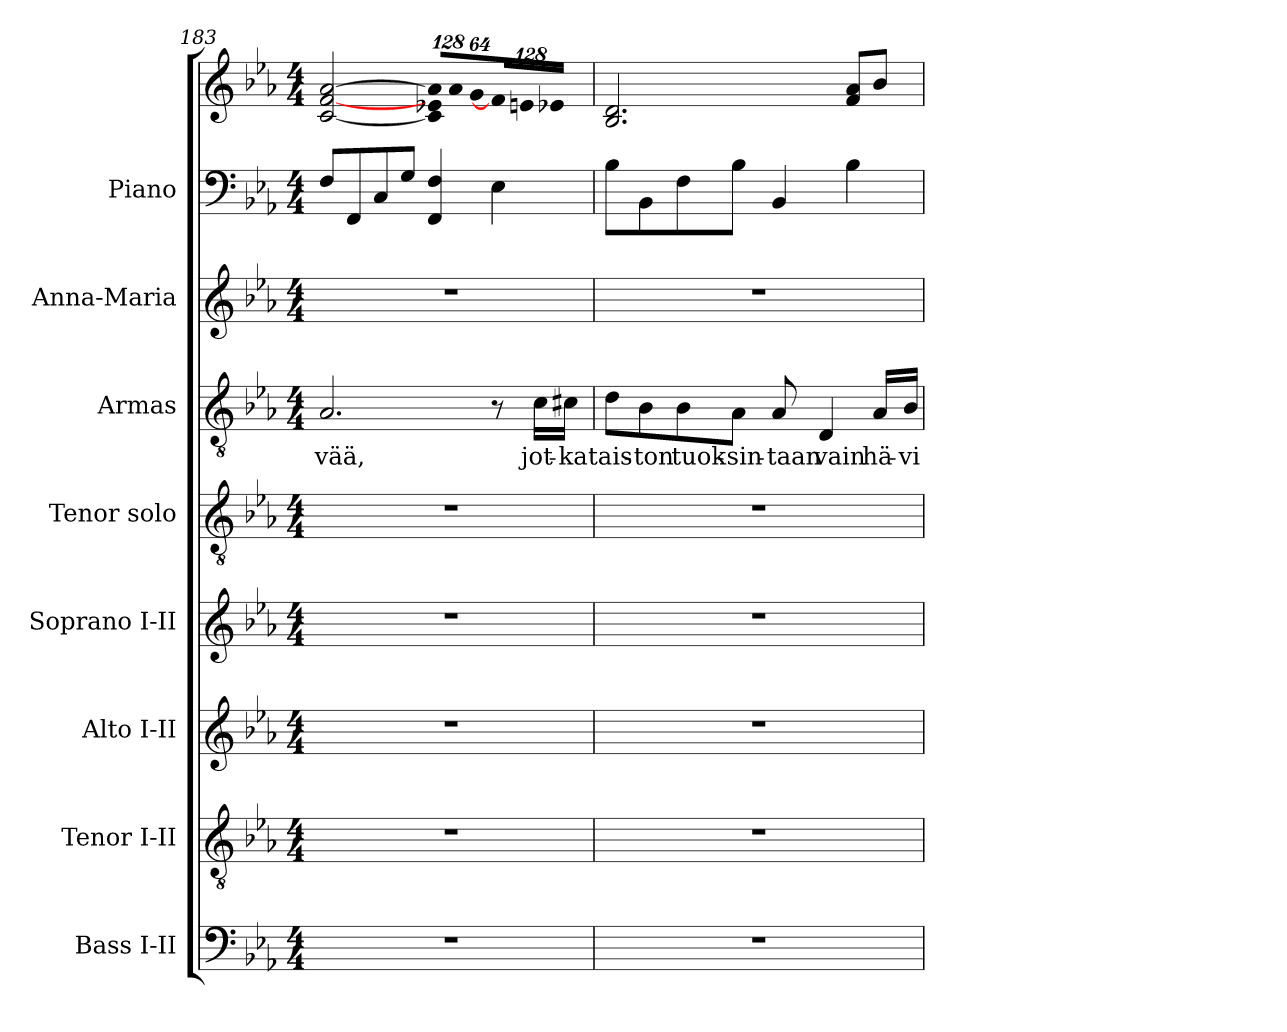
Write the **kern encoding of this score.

**kern	**kern	**kern	**kern	**kern	**kern	**text	**kern	**kern	**kern
*part8	*part7	*part6	*part5	*part4	*part3	*part3	*part2	*part1	*part1
*staff9	*staff8	*staff7	*staff6	*staff5	*staff4	*staff4	*staff3	*staff2	*staff1
*I"Bass I-II	*I"Tenor I-II	*I"Alto I-II	*I"Soprano I-II	*I"Tenor solo	*I"Armas	*	*I"Anna-Maria	*I"Piano	*
*I'B.	*I'T.	*I'A.	*I'S.	*I'T. Solo	*I'Armas	*	*I'A-M	*I'Pno.	*
*clefF4	*clefGv2	*clefG2	*clefG2	*clefGv2	*clefGv2	*	*clefG2	*clefF4	*clefG2
*	*ITrd7c12	*	*	*ITrd7c12	*ITrd7c12	*	*	*	*
*k[b-e-a-]	*k[b-e-a-]	*k[b-e-a-]	*k[b-e-a-]	*k[b-e-a-]	*k[b-e-a-]	*	*k[b-e-a-]	*k[b-e-a-]	*k[b-e-a-]
*E-:	*E-:	*E-:	*E-:	*E-:	*E-:	*	*E-:	*E-:	*E-:
*M4/4	*M4/4	*M4/4	*M4/4	*M4/4	*M4/4	*	*M4/4	*M4/4	*M4/4
=183	=183	=183	=183	=183	=183	=183	=183	=183	=183
!	!	!	!	!	!	!LO:LY:b:color=#000000	!	!	!
1r	1r	1r	1r	1r	2.AA-i/	-vää,	1r	8Fi/L	[<2ci/ [<2fi [>2a-i
.	.	.	.	.	.	.	.	8FFi/	.
.	.	.	.	.	.	.	.	8Ci/	.
.	.	.	.	.	.	.	.	8Gi/J	.
*	*	*	*	*	*	*	*	*	*Xbrackettup
!	!	!	!	!	!	!	!	!	!LO:N:vis=8
.	.	.	.	.	.	.	.	4FFi/ 4Fi	1024%85ci/] 1024%85e-Xi 1024%85a-i]L
!	!	!	!	!	!	!	!	!	!LO:N:vis=8
.	.	.	.	.	.	.	.	.	1024%85a-i/
!	!	!	!	!	!	!	!	!	!LO:N:vis=8
.	.	.	.	.	.	.	.	.	512%43gi/J
!	!	!	!	!	!	!	!	!	!LO:N:vis=8
.	.	.	.	.	8r	.	.	4E-i\	1024%85fi/L]
!	!	!	!	!	!	!	!	!	!LO:N:vis=8
.	.	.	.	.	.	.	.	.	1024%85eni/
!	!	!	!	!	!	!LO:LY:b:color=#000000	!	!	!
.	.	.	.	.	16Ci\LL	jot-	.	.	.
!	!	!	!	!	!	!	!	!	!LO:N:vis=8
.	.	.	.	.	.	.	.	.	512%43e-Xi/J
!	!	!	!	!	!	!LO:LY:b:color=#000000	!	!	!
.	.	.	.	.	16C#Xi\JJ	-ka	.	.	.
=184	=184	=184	=184	=184	=184	=184	=184	=184	=184
!	!	!	!	!	!	!LO:LY:b:color=#000000	!	!	!
1r	1r	1r	1r	1r	8Di\L	tais-	1r	8B-i\L	2.B-i/ 2.di
!	!	!	!	!	!	!LO:LY:b:color=#000000	!	!	!
.	.	.	.	.	8BB-i\	-ton	.	8BB-i\	.
!	!	!	!	!	!	!LO:LY:b:color=#000000	!	!	!
.	.	.	.	.	8BB-i\	tuok-	.	8Fi\	.
!	!	!	!	!	!	!LO:LY:b:color=#000000	!	!	!
.	.	.	.	.	8AA-i\J	-sin-	.	8B-i\J	.
!	!	!	!	!	!	!LO:LY:b:color=#000000	!	!	!
.	.	.	.	.	8AA-i/	-taan	.	4BB-i/	.
!	!	!	!	!	!	!LO:LY:b:color=#000000	!	!	!
.	.	.	.	.	4DDi/	vain	.	.	.
.	.	.	.	.	.	.	.	4B-i\	8fi/ 8a-iL
!	!	!	!	!	!	!LO:LY:b:color=#000000	!	!	!
.	.	.	.	.	16AA-i/LL	hä-	.	.	8b-i/J
!	!	!	!	!	!	!LO:LY:b:color=#000000	!	!	!
.	.	.	.	.	16BB-i/JJ	-vi-	.	.	.
=	=	=	=	=	=	=	=	=	=
*-	*-	*-	*-	*-	*-	*-	*-	*-	*-
